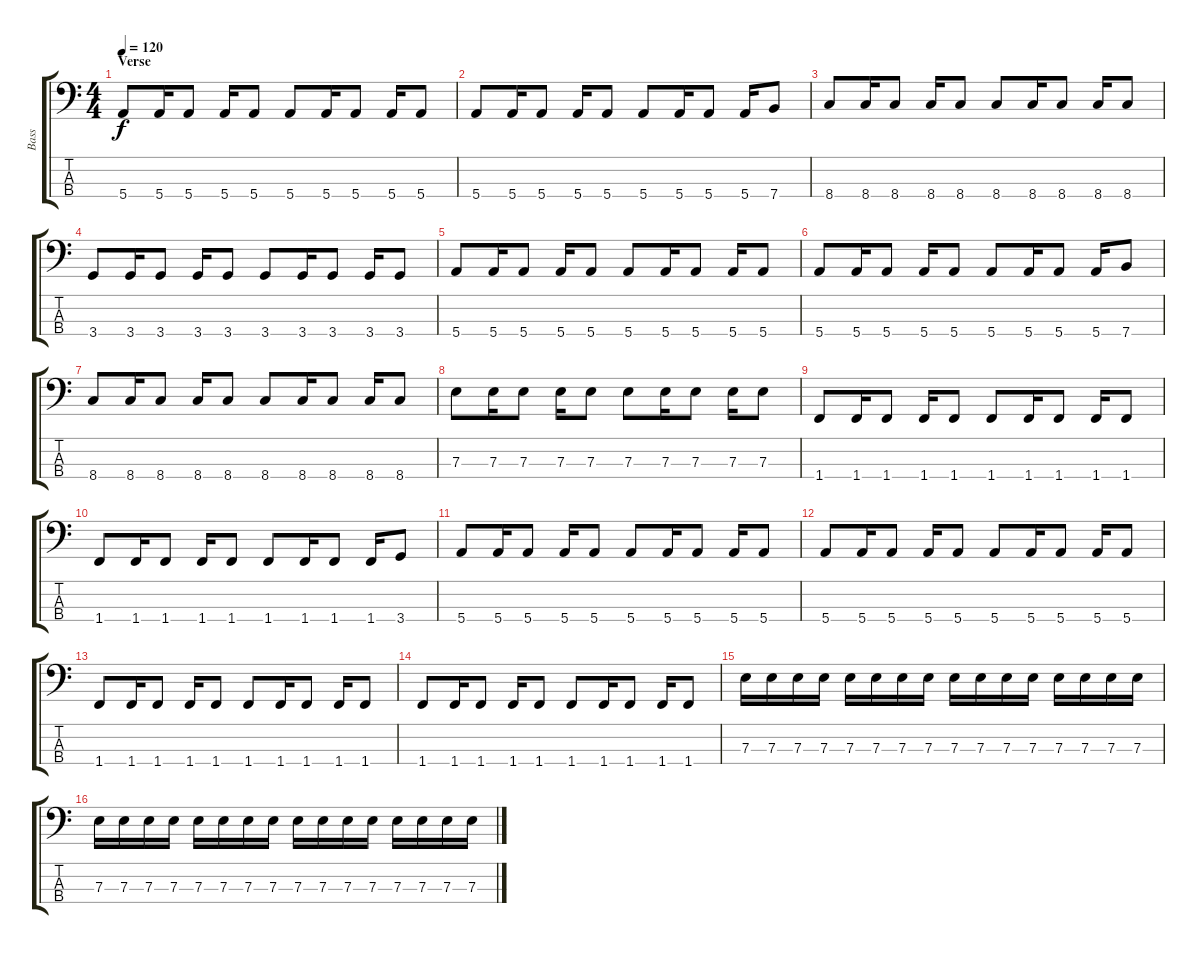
\track ("Bass" "Bass") {instrument electricbassfinger}
\staff {score tabs}
\tuning (G2 D2 A1 E1) {hide}
\ts (4 4)
\section ("" "Verse")
\tempo 120
\clef f4
\ks c
5.4.8{dy f} 5.4.16 5.4.8 5.4.16 5.4.8 5.4.8 5.4.16 5.4.8 5.4.16 5.4.8 |
5.4.8 5.4.16 5.4.8 5.4.16 5.4.8 5.4.8 5.4.16 5.4.8 5.4.16 7.4.8 |
8.4.8 8.4.16 8.4.8 8.4.16 8.4.8 8.4.8 8.4.16 8.4.8 8.4.16 8.4.8 |
3.4.8 3.4.16 3.4.8 3.4.16 3.4.8 3.4.8 3.4.16 3.4.8 3.4.16 3.4.8 |
5.4.8 5.4.16 5.4.8 5.4.16 5.4.8 5.4.8 5.4.16 5.4.8 5.4.16 5.4.8 |
5.4.8 5.4.16 5.4.8 5.4.16 5.4.8 5.4.8 5.4.16 5.4.8 5.4.16 7.4.8 |
8.4.8 8.4.16 8.4.8 8.4.16 8.4.8 8.4.8 8.4.16 8.4.8 8.4.16 8.4.8 |
7.3.8 7.3.16 7.3.8 7.3.16 7.3.8 7.3.8 7.3.16 7.3.8 7.3.16 7.3.8 |
1.4.8 1.4.16 1.4.8 1.4.16 1.4.8 1.4.8 1.4.16 1.4.8 1.4.16 1.4.8 |
1.4.8 1.4.16 1.4.8 1.4.16 1.4.8 1.4.8 1.4.16 1.4.8 1.4.16 3.4.8 |
5.4.8 5.4.16 5.4.8 5.4.16 5.4.8 5.4.8 5.4.16 5.4.8 5.4.16 5.4.8 |
5.4.8 5.4.16 5.4.8 5.4.16 5.4.8 5.4.8 5.4.16 5.4.8 5.4.16 5.4.8 |
1.4.8 1.4.16 1.4.8 1.4.16 1.4.8 1.4.8 1.4.16 1.4.8 1.4.16 1.4.8 |
1.4.8 1.4.16 1.4.8 1.4.16 1.4.8 1.4.8 1.4.16 1.4.8 1.4.16 1.4.8 |
7.3.16 7.3.16 7.3.16 7.3.16 7.3.16 7.3.16 7.3.16 7.3.16 7.3.16 7.3.16 7.3.16 7.3.16 7.3.16 7.3.16 7.3.16 7.3.16 |
7.3.16 7.3.16 7.3.16 7.3.16 7.3.16 7.3.16 7.3.16 7.3.16 7.3.16 7.3.16 7.3.16 7.3.16 7.3.16 7.3.16 7.3.16 7.3.16
